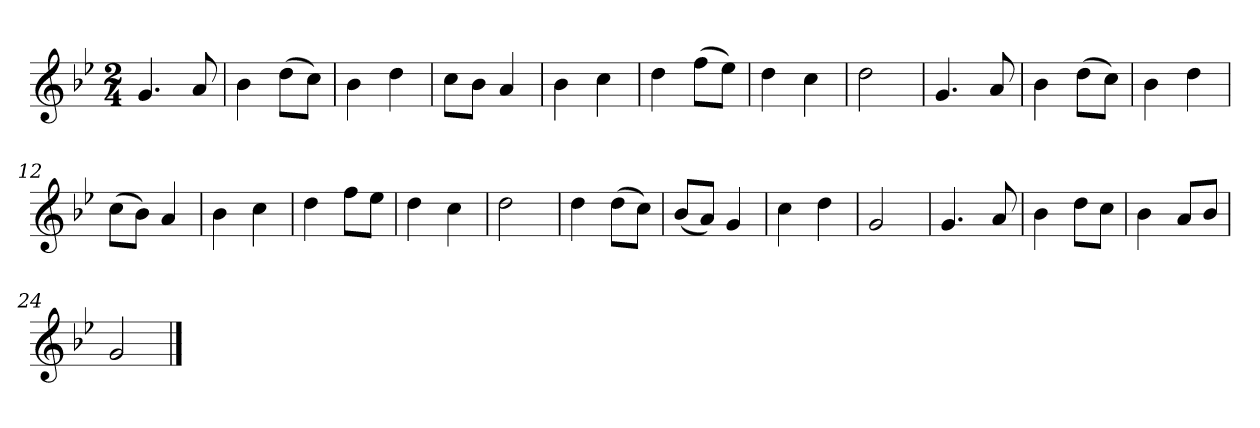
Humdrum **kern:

**kern
*part1
*staff1
*k[b-e-]
*M2/4
*MM120
=1
4.g
8a
=2
4b-
(8ddL
8ccJ)
=3
4b-
4dd
=4
8ccL
8b-J
4a
=5
4b-
4cc
=6
4dd
(8ffL
8ee-J)
=7
4dd
4cc
=8
2dd
=9
4.g
8a
=10
4b-
(8ddL
8ccJ)
=11
4b-
4dd
=12
(8ccL
8b-J)
4a
=13
4b-
4cc
=14
4dd
8ffL
8ee-J
=15
4dd
4cc
=16
2dd
=17
4dd
(8ddL
8ccJ)
=18
(8b-L
8aJ)
4g
=19
4cc
4dd
=20
2g
=21
4.g
8a
=22
4b-
8ddL
8ccJ
=23
4b-
8aL
8b-J
=24
2g
==
*-
